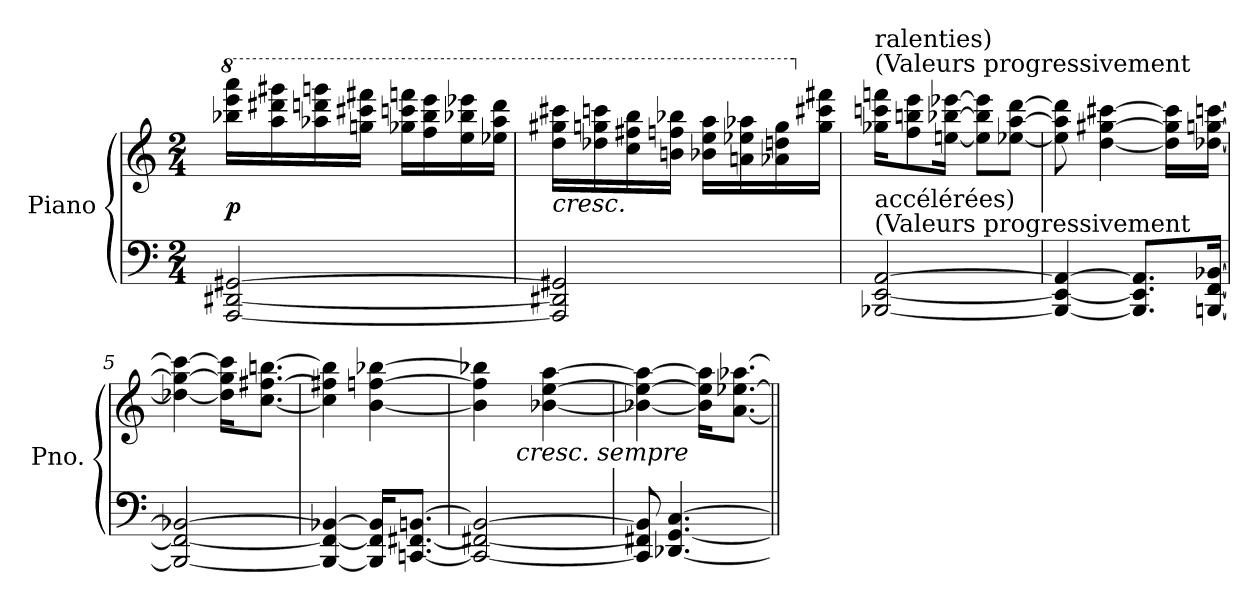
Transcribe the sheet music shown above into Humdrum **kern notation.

**kern	**kern	**dynam
*part1	*part1	*part1
*staff2	*staff1	*staff1/2
*I"Piano	*	*
*I'Pno.	*	*
!!LO:PB:g=z
*clefF4	*clefG2	*
*k[]	*k[]	*
*C:	*C:	*
*M2/4	*M2/4	*
*MM80	*MM80	*
*8ba	*	*
*	*8va	*
=1	=1	=1
[<2AAAAi/ [<2DDD#Xi [>2GGG#Xi	16bbb-Xi\ 16eeeei 16aaaaiLL	p
.	16aaai\ 16dddd#Xi 16gggg#Xi	.
.	16aaa-Xi\ 16ddddni 16ggggni	.
.	16gggni\ 16cccc#Xi 16ffff#XiJJ	.
.	16ggg-Xi\ 16ccccni 16ffffniLL	.
.	16fffi\ 16bbb-i 16eeeei	.
.	16eeei\ 16bbb-Xi 16eeee-Xi	.
.	16eee-Xi\ 16aaa-i 16ddddiJJ	.
=2	=2	=2
!	!LO:TX:b:i:t=cresc.	!
2AAAAi/] 2DDD#Xi] 2GGG#Xi]	16dddi\ 16ggg#Xi 16cccc#XiLL	.
.	16ddd-Xi\ 16gggni 16ccccni	.
.	16ccci\ 16fff#Xi 16bbbi	.
.	16bbni\ 16fffni 16bbb-XiJJ	.
.	16bb-Xi\ 16eeei 16aaaiLL	.
.	16aani\ 16eee-Xi 16aaa-Xi	.
.	16aa-Xi\ 16dddni 16gggi	.
*	*X8va	*
.	16ggi\ 16ccc#Xi 16fff#XiJJ	.
=3	=3	=3
!	!LO:TX:a:t=(Valeurs progressivement	!
!	!LO:TX:t=ralenties)	!
!LO:TX:a:t=(Valeurs progressivement	!	!
!LO:TX:t=accélérées)	!	!
[<2BBBB-Xi/ [<2EEEi [>2AAAi	16gg-Xi\ 16cccni 16fffniKL	.
.	8ffi\ 8bbni 8eeei	.
.	[<16eeni\ [>16bb-Xi [>16eee-XiJk	.
.	8eei\] 8bb-i] 8eee-i]L	.
.	[<8ee-Xi\ [>8aai [>8dddiJ	.
!!LO:LB:g=z
=4	=4	=4
4BBBB-i/_< 4EEEi_< 4AAAi_>	8ee-i\] 8aai] 8dddi]	.
.	[<4ddi\ [>4gg#Xi [>4ccc#Xi	.
8.BBBB-i/] 8.EEEi] 8.AAAi]L	.	.
.	16ddi\] 16gg#i] 16ccc#i]LL	.
[<16BBBBni/ [<16FFFi [>16BBB-XiJk	[<16dd-Xi\ [>16ggni [>16cccniJJ	.
=5	=5	=5
2BBBBni/_< 2FFFi_< 2BBB-Xi_>	4dd-Xi\_< 4ggi_> 4ccci_>	.
.	16dd-i\] 16ggi] 16ccci]KL	.
.	[<8.cci\ [>8.ff#Xi [>8.bbniJ	.
=6	=6	=6
4BBBBni/_< 4FFFi_< 4BBB-Xi_>	4cci\] 4ff#Xi] 4bbi]	.
16BBBBi/] 16FFFi] 16BBB-i]KL	[<4bi\ [>4ffni [>4bb-Xi	.
[<8.CCCni/ [<8.FFF#Xi [>8.BBBniJ	.	.
=7	=7	=7
*	*^	*
2CCCi/_< 2FFF#Xi_< 2BBBi_>	4bni\] 4ffi] 4bb-Xi]	8ryy	.
.	.	64..ryy	.
!	!	!LO:TX:b:i:t=cresc. sempre	!
.	.	4ryy	.
.	[<4b-Xi\ [>4eei [>4aai	.	.
.	.	16ryy	.
.	.	32ryy	.
.	.	256ryy	.
*	*v	*v	*
=8	=8	=8
8CCCi/] 8FFF#Xi] 8BBBi]	4b-Xi\_< 4eei_> 4aai_>	.
[<4.DDD-Xi/ [<4.GGGi [>4.CCi	.	.
.	16b-i\] 16eei] 16aai]KL	.
.	[<8.ai\ [>8.ee-Xi [>8.aa-XiJ	.
*	*X8ba	*
=||	=||	=||
*-	*-	*-
